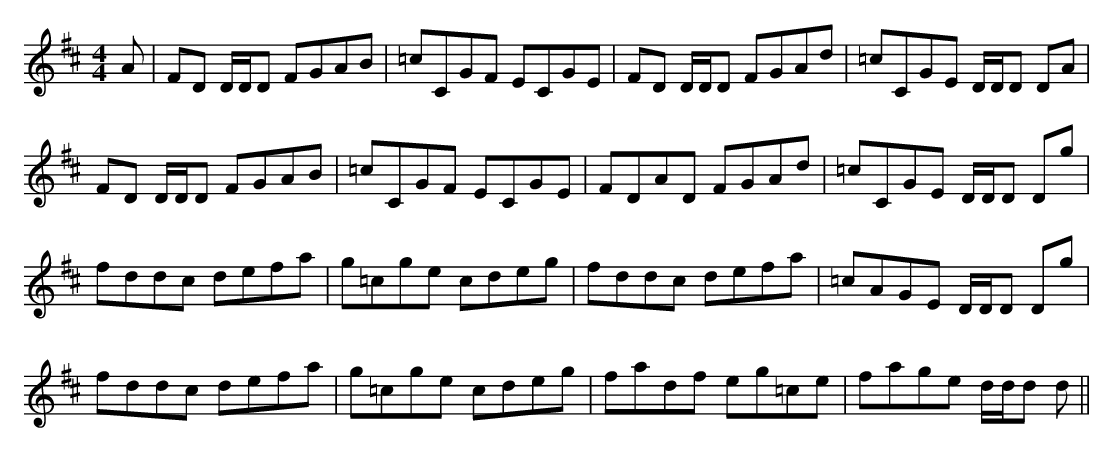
X:1
M:4/4
K:D
A|FD D/D/D FGAB|=cCGF ECGE|FD D/D/D FGAd|=cCGE D/D/D DA|
FD D/D/D FGAB|=cCGF ECGE|FDAD FGAd|=cCGE D/D/D Dg|
fddc defa|g=cge cdeg|fddc defa|=cAGE D/D/D Dg|
fddc defa|g=cge cdeg|fadf eg=ce|fage d/d/d d||
